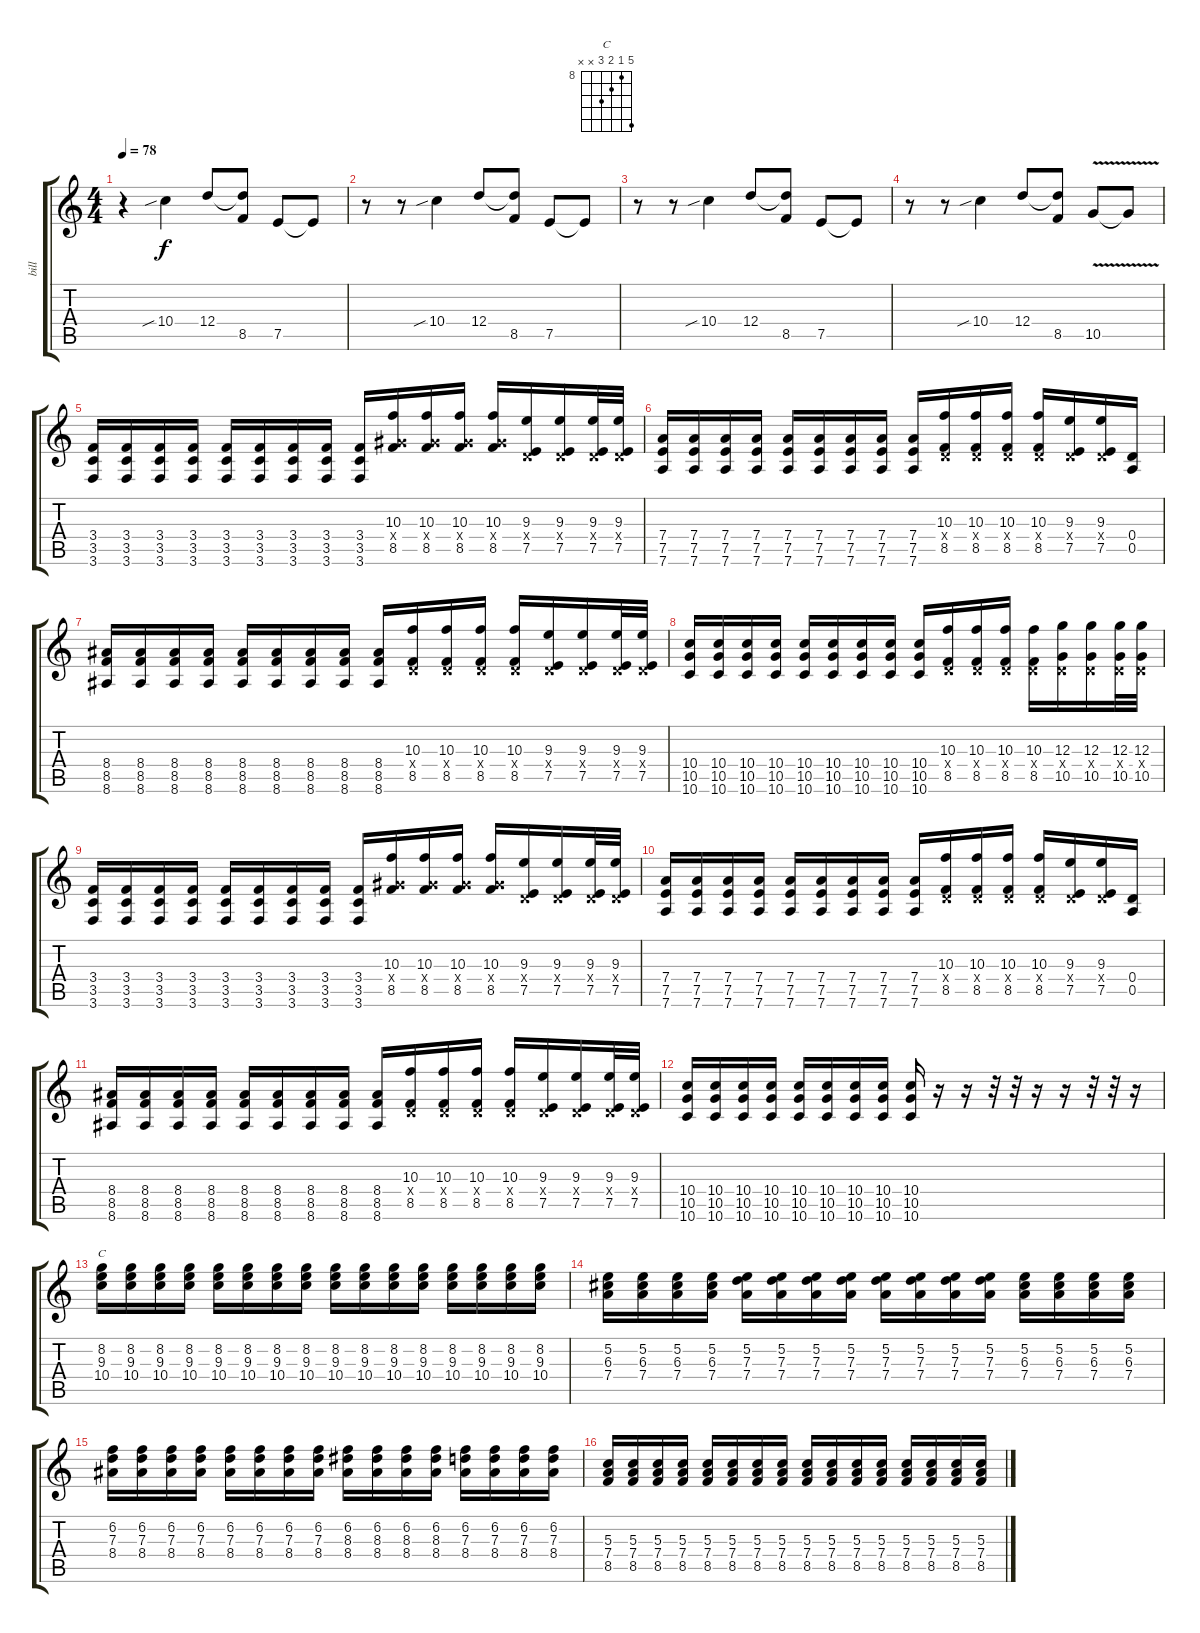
\track ("bill" "bill") {instrument distortionguitar}
\staff {score tabs}
\tuning (E4 B3 G3 D3 A2 D2) {hide}
\chord ("C" 12 8 9 10 x x) {firstfret 8}
\ts (4 4)
\tempo 78
\clef g2
\ks c
r.4{dy f instrument distortionguitar} 10.4{sib}.4 12.4.8 (12.4{t} 8.5).8 7.5.8 7.5{t}.8 |
r.8 r.8 10.4{sib}.4 12.4.8 (12.4{t} 8.5).8 7.5.8 7.5{t}.8 |
r.8 r.8 10.4{sib}.4 12.4.8 (12.4{t} 8.5).8 7.5.8 7.5{t}.8 |
r.8 r.8 10.4{sib}.4 12.4.8 (12.4{t} 8.5).8 10.5{v}.8 10.5{t}.8 |
(3.4 3.5 3.6).16 (3.4 3.5 3.6).16 (3.4 3.5 3.6).16 (3.4 3.5 3.6).16 (3.4 3.5 3.6).16 (3.4 3.5 3.6).16 (3.4 3.5 3.6).16 (3.4 3.5 3.6).16 (3.4 3.5 3.6).16 (10.3 6.4{x} 8.5).16 (10.3 6.4{x} 8.5).16 (10.3 6.4{x} 8.5).16 (10.3 6.4{x} 8.5).16 (9.3 0.4{x} 7.5).16 (9.3 0.4{x} 7.5).16 (9.3 0.4{x} 7.5).32 (9.3 0.4{x} 7.5).32 |
(7.4 7.5 7.6).16 (7.4 7.5 7.6).16 (7.4 7.5 7.6).16 (7.4 7.5 7.6).16 (7.4 7.5 7.6).16 (7.4 7.5 7.6).16 (7.4 7.5 7.6).16 (7.4 7.5 7.6).16 (7.4 7.5 7.6).16 (10.3 0.4{x} 8.5).16 (10.3 0.4{x} 8.5).16 (10.3 0.4{x} 8.5).16 (10.3 0.4{x} 8.5).16 (9.3 0.4{x} 7.5).16 (9.3 0.4{x} 7.5).16 (0.4 0.5).16 |
(8.4 8.5 8.6).16 (8.4 8.5 8.6).16 (8.4 8.5 8.6).16 (8.4 8.5 8.6).16 (8.4 8.5 8.6).16 (8.4 8.5 8.6).16 (8.4 8.5 8.6).16 (8.4 8.5 8.6).16 (8.4 8.5 8.6).16 (10.3 0.4{x} 8.5).16 (10.3 0.4{x} 8.5).16 (10.3 0.4{x} 8.5).16 (10.3 0.4{x} 8.5).16 (9.3 0.4{x} 7.5).16 (9.3 0.4{x} 7.5).16 (9.3 0.4{x} 7.5).32 (9.3 0.4{x} 7.5).32 |
(10.4 10.5 10.6).16 (10.4 10.5 10.6).16 (10.4 10.5 10.6).16 (10.4 10.5 10.6).16 (10.4 10.5 10.6).16 (10.4 10.5 10.6).16 (10.4 10.5 10.6).16 (10.4 10.5 10.6).16 (10.4 10.5 10.6).16 (10.3 0.4{x} 8.5).16 (10.3 0.4{x} 8.5).16 (10.3 0.4{x} 8.5).16 (10.3 0.4{x} 8.5).16 (12.3 0.4{x} 10.5).16 (12.3 0.4{x} 10.5).16 (12.3 0.4{x} 10.5).32 (12.3 0.4{x} 10.5).32 |
(3.4 3.5 3.6).16 (3.4 3.5 3.6).16 (3.4 3.5 3.6).16 (3.4 3.5 3.6).16 (3.4 3.5 3.6).16 (3.4 3.5 3.6).16 (3.4 3.5 3.6).16 (3.4 3.5 3.6).16 (3.4 3.5 3.6).16 (10.3 6.4{x} 8.5).16 (10.3 6.4{x} 8.5).16 (10.3 6.4{x} 8.5).16 (10.3 6.4{x} 8.5).16 (9.3 0.4{x} 7.5).16 (9.3 0.4{x} 7.5).16 (9.3 0.4{x} 7.5).32 (9.3 0.4{x} 7.5).32 |
(7.4 7.5 7.6).16 (7.4 7.5 7.6).16 (7.4 7.5 7.6).16 (7.4 7.5 7.6).16 (7.4 7.5 7.6).16 (7.4 7.5 7.6).16 (7.4 7.5 7.6).16 (7.4 7.5 7.6).16 (7.4 7.5 7.6).16 (10.3 0.4{x} 8.5).16 (10.3 0.4{x} 8.5).16 (10.3 0.4{x} 8.5).16 (10.3 0.4{x} 8.5).16 (9.3 0.4{x} 7.5).16 (9.3 0.4{x} 7.5).16 (0.4 0.5).16 |
(8.4 8.5 8.6).16 (8.4 8.5 8.6).16 (8.4 8.5 8.6).16 (8.4 8.5 8.6).16 (8.4 8.5 8.6).16 (8.4 8.5 8.6).16 (8.4 8.5 8.6).16 (8.4 8.5 8.6).16 (8.4 8.5 8.6).16 (10.3 0.4{x} 8.5).16 (10.3 0.4{x} 8.5).16 (10.3 0.4{x} 8.5).16 (10.3 0.4{x} 8.5).16 (9.3 0.4{x} 7.5).16 (9.3 0.4{x} 7.5).16 (9.3 0.4{x} 7.5).32 (9.3 0.4{x} 7.5).32 |
(10.4 10.5 10.6).16 (10.4 10.5 10.6).16 (10.4 10.5 10.6).16 (10.4 10.5 10.6).16 (10.4 10.5 10.6).16 (10.4 10.5 10.6).16 (10.4 10.5 10.6).16 (10.4 10.5 10.6).16 (10.4 10.5 10.6).16 r.16 r.16 r.32 r.32 r.16 r.16 r.32 r.32 r.16 |
(8.2 9.3 10.4).16{ch "C" instrument electricguitarmuted} (8.2 9.3 10.4).16 (8.2 9.3 10.4).16 (8.2 9.3 10.4).16 (8.2 9.3 10.4).16 (8.2 9.3 10.4).16 (8.2 9.3 10.4).16 (8.2 9.3 10.4).16 (8.2 9.3 10.4).16 (8.2 9.3 10.4).16 (8.2 9.3 10.4).16 (8.2 9.3 10.4).16 (8.2 9.3 10.4).16 (8.2 9.3 10.4).16 (8.2 9.3 10.4).16 (8.2 9.3 10.4).16 |
(5.2 6.3 7.4).16 (5.2 6.3 7.4).16 (5.2 6.3 7.4).16 (5.2 6.3 7.4).16 (5.2 7.3 7.4).16 (5.2 7.3 7.4).16 (5.2 7.3 7.4).16 (5.2 7.3 7.4).16 (5.2 7.3 7.4).16 (5.2 7.3 7.4).16 (5.2 7.3 7.4).16 (5.2 7.3 7.4).16 (5.2 6.3 7.4).16 (5.2 6.3 7.4).16 (5.2 6.3 7.4).16 (5.2 6.3 7.4).16 |
(6.2 7.3 8.4).16 (6.2 7.3 8.4).16 (6.2 7.3 8.4).16 (6.2 7.3 8.4).16 (6.2 7.3 8.4).16 (6.2 7.3 8.4).16 (6.2 7.3 8.4).16 (6.2 7.3 8.4).16 (6.2 8.3 8.4).16 (6.2 8.3 8.4).16 (6.2 8.3 8.4).16 (6.2 8.3 8.4).16 (6.2 7.3 8.4).16 (6.2 7.3 8.4).16 (6.2 7.3 8.4).16 (6.2 7.3 8.4).16 |
(5.3 7.4 8.5).16 (5.3 7.4 8.5).16 (5.3 7.4 8.5).16 (5.3 7.4 8.5).16 (5.3 7.4 8.5).16 (5.3 7.4 8.5).16 (5.3 7.4 8.5).16 (5.3 7.4 8.5).16 (5.3 7.4 8.5).16 (5.3 7.4 8.5).16 (5.3 7.4 8.5).16 (5.3 7.4 8.5).16 (5.3 7.4 8.5).16 (5.3 7.4 8.5).16 (5.3 7.4 8.5).16 (5.3 7.4 8.5).16
